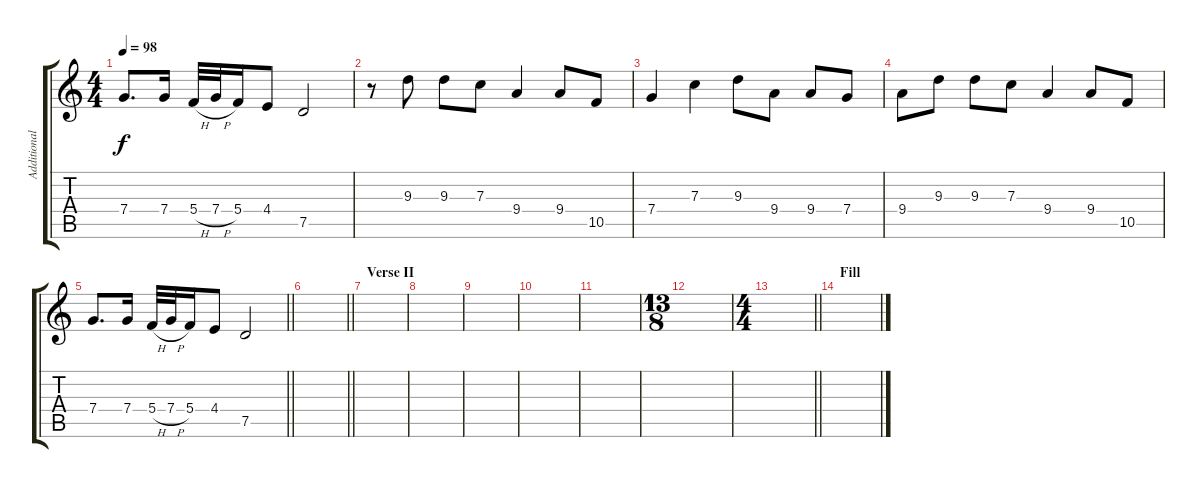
\track ("Additional Lead // Acoustic" "Additional") {instrument distortionguitar}
\staff {score tabs}
\tuning (D4 A3 F3 C3 G2 D2) {hide}
\ts (4 4)
\tempo 98
\clef g2
\ks c
7.4.8{d dy f} 7.4.16 5.4{h}.32 7.4{h}.32 5.4.16 4.4.8 7.5.2 |
r.8 9.3.8 9.3.8 7.3.8 9.4.4 9.4.8 10.5.8 |
7.4.4 7.3.4 9.3.8 9.4.8 9.4.8 7.4.8 |
9.4.8 9.3.8 9.3.8 7.3.8 9.4.4 9.4.8 10.5.8 |
\barLineRight lightlight
7.4.8{d} 7.4.16 5.4{h}.32 7.4{h}.32 5.4.16 4.4.8 7.5.2 |
\section ("" "")
\barLineRight lightlight
|
\section ("" "Verse II")
|
|
|
|
|
\ts (13 8)
|
\ts (4 4)
\barLineRight lightlight
|
\section ("" "Fill")
